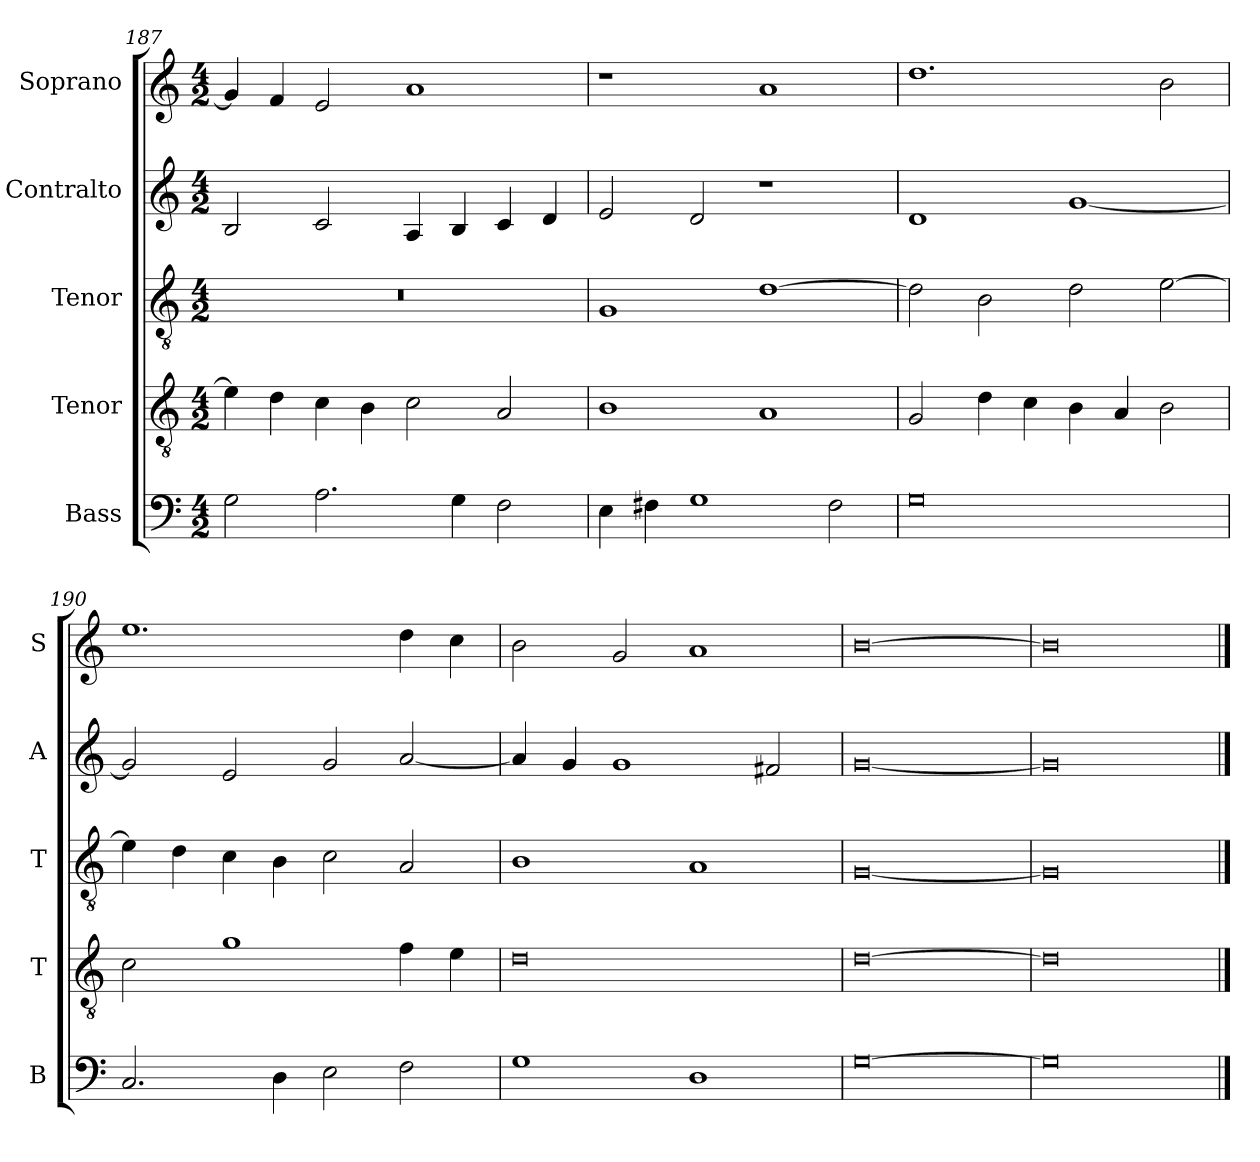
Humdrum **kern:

**kern	**kern	**kern	**kern	**kern
*part5	*part4	*part3	*part2	*part1
*staff5	*staff4	*staff3	*staff2	*staff1
*I"Bass	*I"Tenor	*I"Tenor	*I"Contralto	*I"Soprano
*I'B	*I'T	*I'T	*I'A	*I'S
*clefF4	*clefGv2	*clefGv2	*clefG2	*clefG2
*k[]	*k[]	*k[]	*k[]	*k[]
*G:mix	*G:mix	*G:mix	*G:mix	*G:mix
*M4/2	*M4/2	*M4/2	*M4/2	*M4/2
=187	=187	=187	=187	=187
2G	4e]	0r	2B	4g]
.	4d	.	.	4f
2.A	4c	.	2c	2e
.	4B	.	.	.
.	2c	.	4A	1a
4G	.	.	4B	.
2F	2A	.	4c	.
.	.	.	4d	.
=188	=188	=188	=188	=188
4E	1B	1G	2e	1r
4F#X	.	.	.	.
1G	.	.	2d	.
.	1A	[1d	1r	1a
2F#	.	.	.	.
=189	=189	=189	=189	=189
0G	2G	2d]	1d	1.dd
.	4d	2B	.	.
.	4c	.	.	.
.	4B	2d	[1g	.
.	4A	.	.	.
.	2B	[2e	.	2b
=190	=190	=190	=190	=190
2.C	2c	4e]	2g]	1.ee
.	.	4d	.	.
.	1g	4c	2e	.
4D	.	4B	.	.
2E	.	2c	2g	.
2F	4f	2A	[2a	4dd
.	4e	.	.	4cc
=191	=191	=191	=191	=191
1G	0d	1B	4a]	2b
.	.	.	4g	.
.	.	.	1g	2g
1D	.	1A	.	1a
.	.	.	2f#X	.
=192	=192	=192	=192	=192
[0G	[0d	[0G	[0g	[0b
=193	=193	=193	=193	=193
0G]	0d]	0G]	0g]	0b]
==	==	==	==	==
*-	*-	*-	*-	*-
